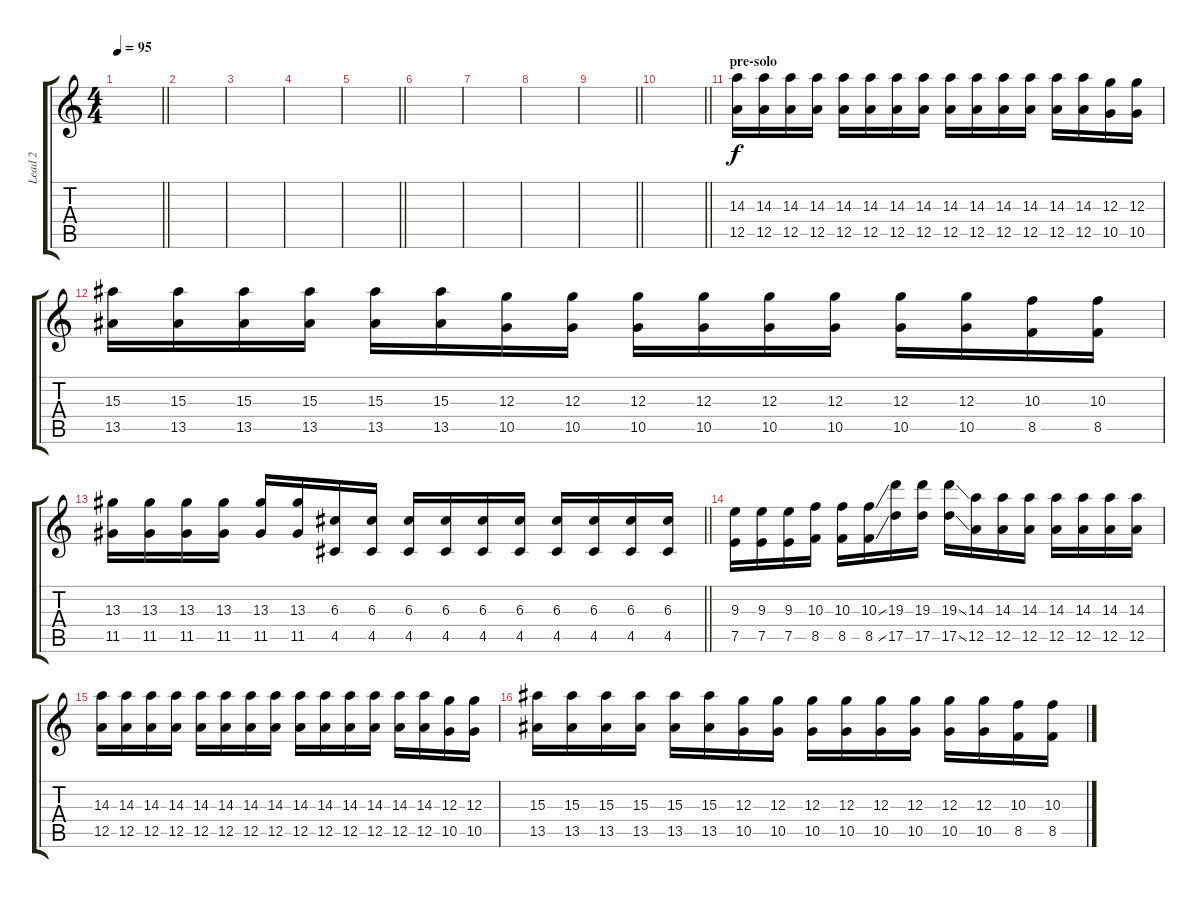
\track ("Lead 2" "Lead 2") {instrument overdrivenguitar}
\staff {score tabs}
\tuning (E4 B3 G3 D3 A2 D2) {hide}
\ts (4 4)
\tempo 95
\clef g2
\barLineRight lightlight
\ks c
|
|
|
|
\barLineRight lightlight
|
|
|
|
\barLineRight lightlight
|
\barLineRight lightlight
|
\section ("" "pre-solo")
(14.3 12.5).16{instrument distortionguitar} (14.3 12.5).16 (14.3 12.5).16 (14.3 12.5).16 (14.3 12.5).16 (14.3 12.5).16 (14.3 12.5).16 (14.3 12.5).16 (14.3 12.5).16 (14.3 12.5).16 (14.3 12.5).16 (14.3 12.5).16 (14.3 12.5).16 (14.3 12.5).16 (12.3 10.5).16 (12.3 10.5).16 |
(15.3 13.5).16 (15.3 13.5).16 (15.3 13.5).16 (15.3 13.5).16 (15.3 13.5).16 (15.3 13.5).16 (12.3 10.5).16 (12.3 10.5).16 (12.3 10.5).16 (12.3 10.5).16 (12.3 10.5).16 (12.3 10.5).16 (12.3 10.5).16 (12.3 10.5).16 (10.3 8.5).16 (10.3 8.5).16 |
\barLineRight lightlight
(13.3 11.5).16 (13.3 11.5).16 (13.3 11.5).16 (13.3 11.5).16 (13.3 11.5).16 (13.3 11.5).16 (6.3 4.5).16 (6.3 4.5).16 (6.3 4.5).16 (6.3 4.5).16 (6.3 4.5).16 (6.3 4.5).16 (6.3 4.5).16 (6.3 4.5).16 (6.3 4.5).16 (6.3 4.5).16 |
(9.3 7.5).16 (9.3 7.5).16 (9.3 7.5).16 (10.3 8.5).16 (10.3 8.5).16 (10.3{ss} 8.5{ss}).16 (19.3 17.5).16 (19.3 17.5).16 (19.3{ss} 17.5{ss}).16 (14.3 12.5).16 (14.3 12.5).16 (14.3 12.5).16 (14.3 12.5).16 (14.3 12.5).16 (14.3 12.5).16 (14.3 12.5).16 |
(14.3 12.5).16 (14.3 12.5).16 (14.3 12.5).16 (14.3 12.5).16 (14.3 12.5).16 (14.3 12.5).16 (14.3 12.5).16 (14.3 12.5).16 (14.3 12.5).16 (14.3 12.5).16 (14.3 12.5).16 (14.3 12.5).16 (14.3 12.5).16 (14.3 12.5).16 (12.3 10.5).16 (12.3 10.5).16 |
(15.3 13.5).16 (15.3 13.5).16 (15.3 13.5).16 (15.3 13.5).16 (15.3 13.5).16 (15.3 13.5).16 (12.3 10.5).16 (12.3 10.5).16 (12.3 10.5).16 (12.3 10.5).16 (12.3 10.5).16 (12.3 10.5).16 (12.3 10.5).16 (12.3 10.5).16 (10.3 8.5).16 (10.3 8.5).16
